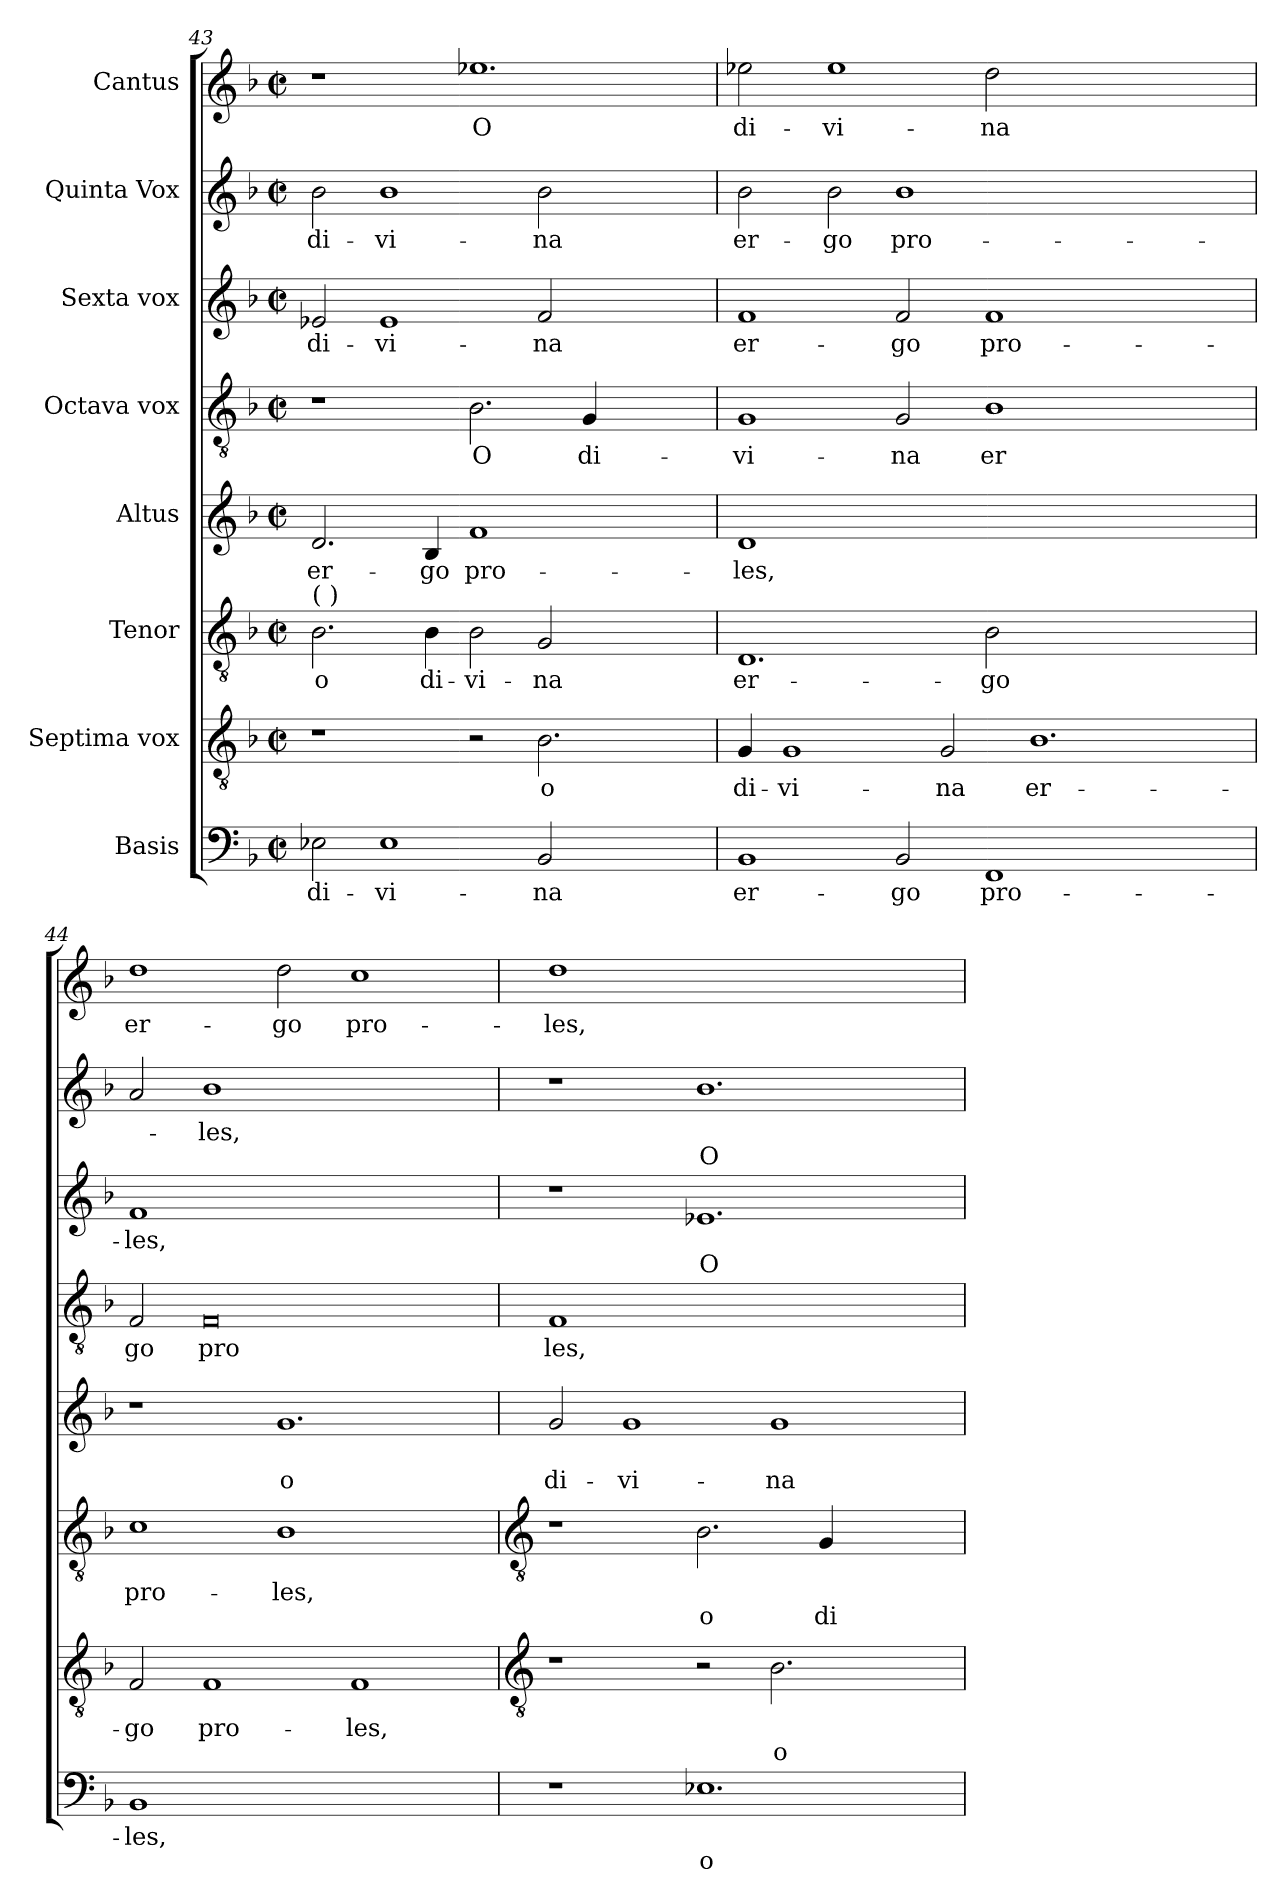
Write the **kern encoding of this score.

**kern	**text	**text	**kern	**text	**text	**kern	**text	**text	**kern	**text	**text	**kern	**text	**kern	**text	**text	**kern	**text	**text	**kern	**text
*part8	*part8	*part8	*part7	*part7	*part7	*part6	*part6	*part6	*part5	*part5	*part5	*part4	*part4	*part3	*part3	*part3	*part2	*part2	*part2	*part1	*part1
*staff8	*staff8	*staff8	*staff7	*staff7	*staff7	*staff6	*staff6	*staff6	*staff5	*staff5	*staff5	*staff4	*staff4	*staff3	*staff3	*staff3	*staff2	*staff2	*staff2	*staff1	*staff1
*I"Basis	*	*	*I"Septima vox	*	*	*I"Tenor	*	*	*I"Altus	*	*	*I"Octava vox	*	*I"Sexta vox	*	*	*I"Quinta Vox	*	*	*I"Cantus	*
!!LO:LB:g=z
*clefF4	*	*	*clefGv2	*	*	*clefGv2	*	*	*clefG2	*	*	*clefGv2	*	*clefG2	*	*	*clefG2	*	*	*clefG2	*
*k[b-]	*	*	*k[b-]	*	*	*k[b-]	*	*	*k[b-]	*	*	*k[b-]	*	*k[b-]	*	*	*k[b-]	*	*	*k[b-]	*
*F:	*	*	*F:	*	*	*F:	*	*	*F:	*	*	*F:	*	*F:	*	*	*F:	*	*	*F:	*
*M4/2	*	*	*M4/2	*	*	*M4/2	*	*	*M4/2	*	*	*M4/2	*	*M4/2	*	*	*M4/2	*	*	*M4/2	*
*met(c|)	*	*	*met(c|)	*	*	*met(c|)	*	*	*met(c|)	*	*	*met(c|)	*	*met(c|)	*	*	*met(c|)	*	*	*met(c|)	*
=43	=43	=43	=43	=43	=43	=43	=43	=43	=43	=43	=43	=43	=43	=43	=43	=43	=43	=43	=43	=43	=43
!	!	!	!	!	!	!LO:TX:a:t=(  )	!	!	!	!	!	!	!	!	!	!	!	!	!	!	!
!	!LO:LY:b	!	!	!	!	!	!LO:LY:b	!	!	!LO:LY:b	!	!	!	!	!LO:LY:b	!	!	!LO:LY:b	!	!	!
2E-	di-	.	1r	.	.	2.B-	o	.	2.d	er-	.	1r	.	2e-	di-	.	2b-	di-	.	1r	.
!	!LO:LY:b	!	!	!	!	!	!	!	!	!	!	!	!	!	!LO:LY:b	!	!	!LO:LY:b	!	!	!
1E-	-vi-	.	.	.	.	.	.	.	.	.	.	.	.	1e-	-vi-	.	1b-	-vi-	.	.	.
!	!	!	!	!	!	!	!LO:LY:b	!	!	!LO:LY:b	!	!	!	!	!	!	!	!	!	!	!
.	.	.	.	.	.	4B-	di-	.	4B-	-go	.	.	.	.	.	.	.	.	.	.	.
!	!	!	!	!	!	!	!LO:LY:b	!	!	!LO:LY:b	!	!	!LO:LY:b	!	!	!	!	!	!	!	!LO:LY:b
.	.	.	2r	.	.	2B-	-vi-	.	1f	pro-	.	2.B-	O	.	.	.	.	.	.	1.ee-X	O
!	!LO:LY:b	!	!	!LO:LY:b	!	!	!LO:LY:b	!	!	!	!	!	!	!	!LO:LY:b	!	!	!LO:LY:b	!	!	!
2BB-	-na	.	2.B-	o	.	2G	-na	.	.	.	.	.	.	2f	-na	.	2b-	-na	.	.	.
!	!	!	!	!	!	!	!	!	!	!	!	!	!LO:LY:b	!	!	!	!	!	!	!	!
.	.	.	.	.	.	.	.	.	.	.	.	4G	di-	.	.	.	.	.	.	.	.
2ryy	.	.	.	.	.	2ryy	.	.	2ryy	.	.	2ryy	.	2ryy	.	.	2ryy	.	.	.	.
.	.	.	4ryy	.	.	.	.	.	.	.	.	.	.	.	.	.	.	.	.	.	.
=44A	=44A	=44A	=44A	=44A	=44A	=44A	=44A	=44A	=44A	=44A	=44A	=44A	=44A	=44A	=44A	=44A	=44A	=44A	=44A	=44A	=44A
!	!LO:LY:b	!	!	!LO:LY:b	!	!	!LO:LY:b	!	!	!LO:LY:b	!	!	!LO:LY:b	!	!LO:LY:b	!	!	!LO:LY:b	!	!	!LO:LY:b
1BB-	er-	.	4G	di-	.	1.D	er-	.	1d	-les,	.	1G	-vi-	1f	er-	.	2b-	er-	.	2ee-	di-
!	!	!	!	!LO:LY:b	!	!	!	!	!	!	!	!	!	!	!	!	!	!	!	!	!
.	.	.	1G	-vi-	.	.	.	.	.	.	.	.	.	.	.	.	.	.	.	.	.
!	!	!	!	!	!	!	!	!	!	!	!	!	!	!	!	!	!	!LO:LY:b	!	!	!LO:LY:b
.	.	.	.	.	.	.	.	.	.	.	.	.	.	.	.	.	2b-	-go	.	1ee-	-vi-
!	!LO:LY:b	!	!	!	!	!	!	!	!	!	!	!	!LO:LY:b	!	!LO:LY:b	!	!	!LO:LY:b	!	!	!
2BB-	-go	.	.	.	.	.	.	.	0ryy	.	.	2G	-na	2f	-go	.	1b-	pro-	.	.	.
!	!	!	!	!LO:LY:b	!	!	!	!	!	!	!	!	!	!	!	!	!	!	!	!	!
.	.	.	2G	-na	.	.	.	.	.	.	.	.	.	.	.	.	.	.	.	.	.
!	!LO:LY:b	!	!	!	!	!	!LO:LY:b	!	!	!	!	!	!LO:LY:b	!	!LO:LY:b	!	!	!	!	!	!LO:LY:b
1FF	pro-	.	.	.	.	2B-	-go	.	.	.	.	1B-	er	1f	pro-	.	.	.	.	2dd	-na
!	!	!	!	!LO:LY:b	!	!	!	!	!	!	!	!	!	!	!	!	!	!	!	!	!
.	.	.	1.B-	er-	.	.	.	.	.	.	.	.	.	.	.	.	.	.	.	.	.
.	.	.	.	.	.	1ryy	.	.	.	.	.	.	.	.	.	.	1ryy	.	.	1ryy	.
2.ryy	.	.	.	.	.	.	.	.	.	.	.	2.ryy	.	2.ryy	.	.	.	.	.	.	.
.	.	.	.	.	.	4ryy	.	.	4ryy	.	.	.	.	.	.	.	4ryy	.	.	4ryy	.
!!LO:LB:g=z
=44B	=44B	=44B	=44B	=44B	=44B	=44B	=44B	=44B	=44B	=44B	=44B	=44B	=44B	=44B	=44B	=44B	=44B	=44B	=44B	=44B	=44B
!	!LO:LY:b	!	!	!LO:LY:b	!	!	!LO:LY:b	!	!	!	!	!	!LO:LY:b	!	!LO:LY:b	!	!	!	!	!	!LO:LY:b
1BB-	-les,	.	2F	-go	.	1c	pro-	.	1r	.	.	2F	go	1f	-les,	.	2a	.	.	1dd	er-
!	!	!	!	!LO:LY:b	!	!	!	!	!	!	!	!	!LO:LY:b	!	!	!	!	!LO:LY:b	!	!	!
.	.	.	1F	pro-	.	.	.	.	.	.	.	0F	pro	.	.	.	1b-	-les,	.	.	.
!	!	!	!	!	!	!	!LO:LY:b	!	!	!	!LO:LY:b	!	!	!	!	!	!	!	!	!	!LO:LY:b
1.ryy	.	.	.	.	.	1B-	-les,	.	1.g	.	o	.	.	1.ryy	.	.	.	.	.	2dd	-go
!	!	!	!	!LO:LY:b	!	!	!	!	!	!	!	!	!	!	!	!	!	!	!	!	!LO:LY:b
.	.	.	1F	-les,	.	.	.	.	.	.	.	.	.	.	.	.	1ryy	.	.	1cc	pro-
.	.	.	.	.	.	2ryy	.	.	.	.	.	.	.	.	.	.	.	.	.	.	.
!!LO:LB:g=z
=45A	=45A	=45A	=45A	=45A	=45A	=45A	=45A	=45A	=45A	=45A	=45A	=45A	=45A	=45A	=45A	=45A	=45A	=45A	=45A	=45A	=45A
*	*	*	*clefGv2	*	*	*clefGv2	*	*	*	*	*	*	*	*	*	*	*	*	*	*	*
!	!	!	!	!	!	!	!	!	!	!	!LO:LY:b	!	!LO:LY:b	!	!	!	!	!	!	!	!LO:LY:b
1r	.	.	1r	.	.	1r	.	.	2g	.	di-	1F	les,	1r	.	.	1r	.	.	1dd	-les,
!	!	!	!	!	!	!	!	!	!	!	!LO:LY:b	!	!	!	!	!	!	!	!	!	!
.	.	.	.	.	.	.	.	.	1g	.	-vi-	.	.	.	.	.	.	.	.	.	.
!	!	!LO:LY:b	!	!	!	!	!	!LO:LY:b	!	!	!	!	!	!	!	!LO:LY:b	!	!	!LO:LY:b	!	!
1.E-X	.	o	2r	.	.	2.B-	.	o	.	.	.	1.ryy	.	1.e-X	.	O	1.b-	.	O	1.ryy	.
!	!	!	!	!	!LO:LY:b	!	!	!	!	!	!LO:LY:b	!	!	!	!	!	!	!	!	!	!
.	.	.	2.B-	.	o	.	.	.	1g	.	-na	.	.	.	.	.	.	.	.	.	.
!	!	!	!	!	!	!	!	!LO:LY:b	!	!	!	!	!	!	!	!	!	!	!	!	!
.	.	.	.	.	.	4G	.	di-	.	.	.	.	.	.	.	.	.	.	.	.	.
.	.	.	.	.	.	2ryy	.	.	.	.	.	.	.	.	.	.	.	.	.	.	.
.	.	.	4ryy	.	.	.	.	.	.	.	.	.	.	.	.	.	.	.	.	.	.
=	=	=	=	=	=	=	=	=	=	=	=	=	=	=	=	=	=	=	=	=	=
*-	*-	*-	*-	*-	*-	*-	*-	*-	*-	*-	*-	*-	*-	*-	*-	*-	*-	*-	*-	*-	*-
